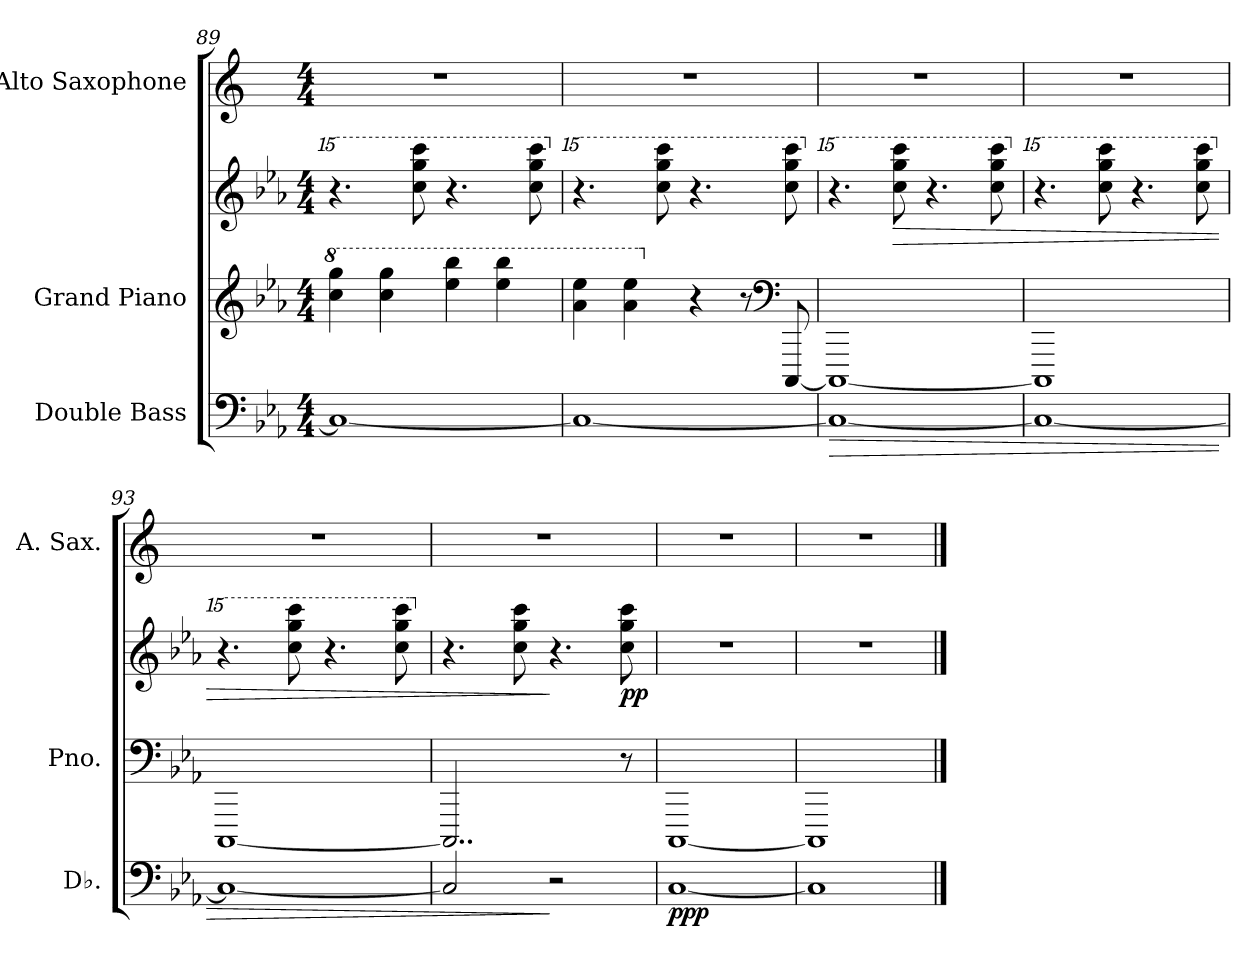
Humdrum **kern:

**kern	**dynam	**kern	**kern	**dynam	**kern
*part3	*part3	*part2	*part2	*part2	*part1
*staff4	*staff4	*staff3	*staff2	*staff2/3	*staff1
*I"Double Bass	*	*I"Grand Piano	*	*	*I"Alto Saxophone
*I'Db.	*	*I'Pno.	*	*	*I'A. Sax.
*clefF4	*	*clefG2	*clefG2	*	*clefG2
*ITrd7c12	*	*	*	*	*ITrd5c9
*k[b-e-a-]	*	*k[b-e-a-]	*k[b-e-a-]	*	*k[b-e-a-]
*M4/4	*	*M4/4	*M4/4	*	*M4/4
*	*	*8va	*	*	*
*	*	*	*15ma	*	*
=89	=89	=89	=89	=89	=89
1CC_	.	4ccc\ 4ggg\	4.r	.	1r
.	.	4ccc\ 4ggg\	.	.	.
.	.	.	8cccc\ 8gggg\ 8ccccc\	.	.
.	.	4eee-\ 4bbb-\	4.r	.	.
.	.	4eee-\ 4bbb-\	.	.	.
.	.	.	8cccc\ 8gggg\ 8ccccc\	.	.
=90	=90	=90	=90	=90	=90
*	*	*	*X15ma	*	*
*	*	*	*15ma	*	*
1CC_	.	4aa-\ 4eee-\	4.r	.	1r
.	.	4aa-\ 4eee-\	.	.	.
.	.	.	8cccc\ 8gggg\ 8ccccc\	.	.
*	*	*X8va	*	*	*
.	.	4r	4.r	.	.
.	.	8r	.	.	.
*	*	*clefF4	*	*	*
.	.	[8CCC/	8cccc\ 8gggg\ 8ccccc\	.	.
=91	=91	=91	=91	=91	=91
!	!LO:HP:b	!	!	!	!
*	*	*	*X15ma	*	*
*	*	*	*15ma	*	*
1CC_	>	1CCC_	4.r	.	1r
!	!	!	!	!LO:HP:b	!
.	.	.	8cccc\ 8gggg\ 8ccccc\	>	.
.	.	.	4.r	.	.
.	.	.	8cccc\ 8gggg\ 8ccccc\	.	.
!!LO:PB:g=z
=92	=92	=92	=92	=92	=92
*	*	*	*X15ma	*	*
*	*	*	*15ma	*	*
1CC_	.	1CCC]	4.r	.	1r
.	.	.	8cccc\ 8gggg\ 8ccccc\	.	.
.	.	.	4.r	.	.
.	.	.	8cccc\ 8gggg\ 8ccccc\	.	.
=93	=93	=93	=93	=93	=93
*	*	*	*X15ma	*	*
*	*	*	*15ma	*	*
1CC_	.	[1CCC	4.r	.	1r
.	.	.	8cccc\ 8gggg\ 8ccccc\	.	.
.	.	.	4.r	.	.
.	.	.	8cccc\ 8gggg\ 8ccccc\	.	.
=94	=94	=94	=94	=94	=94
*	*	*	*X15ma	*	*
*	*	*	*15ma	*	*
2CC/]	.	2..CCC/]	4.r	.	1r
.	.	.	8cccc\ 8gggg\ 8ccccc\	.	.
2r	]	.	4.r	]	.
!	!	!	!	!LO:DY:b	!
.	.	8r	8cccc\ 8gggg\ 8ccccc\	pp	.
=95	=95	=95	=95	=95	=95
*	*	*	*X15ma	*	*
!	!LO:DY:b	!	!	!	!
[1CC	ppp	[1CCC	1r	.	1r
=96	=96	=96	=96	=96	=96
1CC]	.	1CCC]	1r	.	1r
==	==	==	==	==	==
*-	*-	*-	*-	*-	*-
